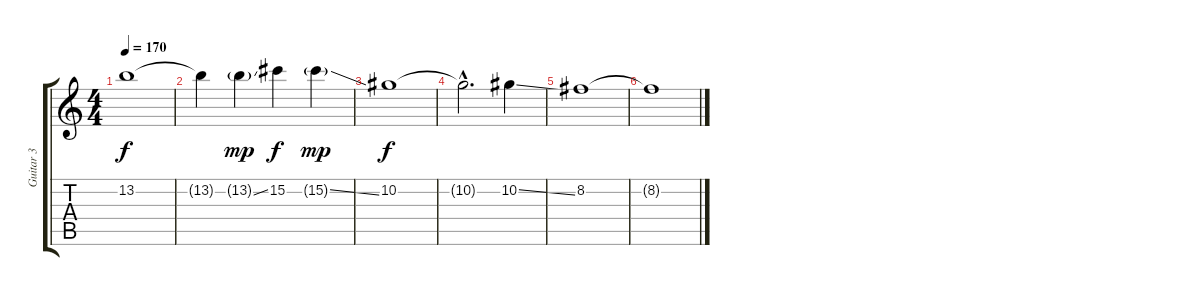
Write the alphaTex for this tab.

\track ("Guitar 3" "Guitar 3") {instrument distortionguitar}
\staff {score tabs}
\tuning (Eb4 Bb3 Gb3 Db3 Ab2 Db2) {hide}
\ts (4 4)
\tempo 170
\clef g2
\ks c
13.2.1{dy f} |
13.2{t}.4 13.2{ss g}.4{dy mp} 15.2.4{dy f} 15.2{ss g}.4{dy mp} |
10.2.1{dy f} |
10.2{hac t}.2{d} 10.2{ss}.4 |
8.2.1 |
8.2{t}.1
